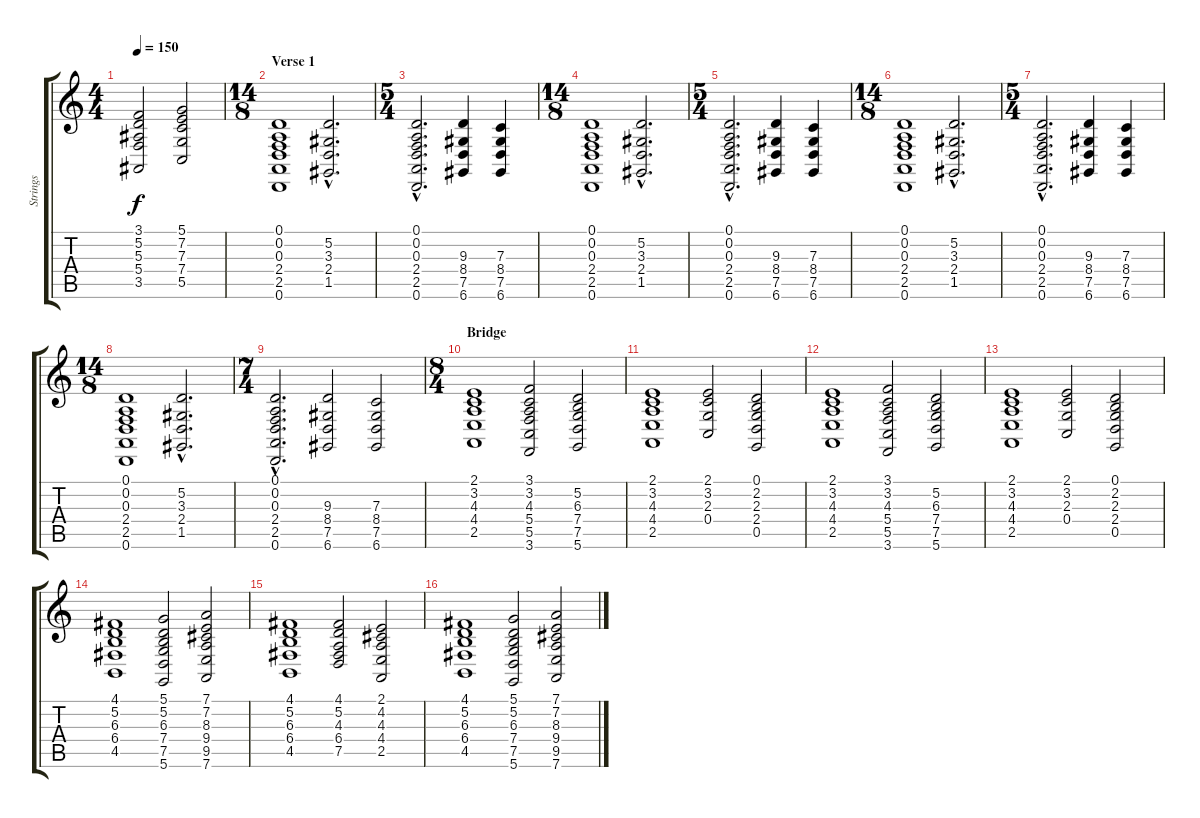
\track ("Strings" "Strings") {instrument synthstrings1}
\staff {score tabs}
\tuning (D4 A3 F3 C3 G2 D2) {hide}
\ts (4 4)
\tempo 150
\clef g2
\ks c
(3.1 5.2 5.3 5.4 3.5).2{dy f} (5.1 7.2 7.3 7.4 5.5).2 |
\ts (14 8)
\section ("" "Verse 1")
(0.1 0.2 0.3 2.4 2.5 0.6).1 (5.2{hac} 3.3{hac} 2.4{hac} 1.5{hac}).2{d} |
\ts (5 4)
(0.1{hac} 0.2{hac} 0.3{hac} 2.4{hac} 2.5{hac} 0.6{hac}).2{d} (9.3 8.4 7.5 6.6).4 (7.3 8.4 7.5 6.6).4 |
\ts (14 8)
(0.1 0.2 0.3 2.4 2.5 0.6).1 (5.2{hac} 3.3{hac} 2.4{hac} 1.5{hac}).2{d} |
\ts (5 4)
(0.1{hac} 0.2{hac} 0.3{hac} 2.4{hac} 2.5{hac} 0.6{hac}).2{d} (9.3 8.4 7.5 6.6).4 (7.3 8.4 7.5 6.6).4 |
\ts (14 8)
(0.1 0.2 0.3 2.4 2.5 0.6).1 (5.2{hac} 3.3{hac} 2.4{hac} 1.5{hac}).2{d} |
\ts (5 4)
(0.1{hac} 0.2{hac} 0.3{hac} 2.4{hac} 2.5{hac} 0.6{hac}).2{d} (9.3 8.4 7.5 6.6).4 (7.3 8.4 7.5 6.6).4 |
\ts (14 8)
(0.1 0.2 0.3 2.4 2.5 0.6).1 (5.2{hac} 3.3{hac} 2.4{hac} 1.5{hac}).2{d} |
\ts (7 4)
(0.1{hac} 0.2{hac} 0.3{hac} 2.4{hac} 2.5{hac} 0.6{hac}).2{d} (9.3 8.4 7.5 6.6).2 (7.3 8.4 7.5 6.6).2 |
\ts (8 4)
\section ("" "Bridge")
(2.1 3.2 4.3 4.4 2.5).1 (3.1 3.2 4.3 5.4 5.5 3.6).2 (5.2 6.3 7.4 7.5 5.6).2 |
(2.1 3.2 4.3 4.4 2.5).1 (2.1 3.2 2.3 0.4).2 (0.1 2.2 2.3 2.4 0.5).2 |
(2.1 3.2 4.3 4.4 2.5).1 (3.1 3.2 4.3 5.4 5.5 3.6).2 (5.2 6.3 7.4 7.5 5.6).2 |
(2.1 3.2 4.3 4.4 2.5).1 (2.1 3.2 2.3 0.4).2 (0.1 2.2 2.3 2.4 0.5).2 |
(4.1 5.2 6.3 6.4 4.5).1 (5.1 5.2 6.3 7.4 7.5 5.6).2 (7.1 7.2 8.3 9.4 9.5 7.6).2 |
(4.1 5.2 6.3 6.4 4.5).1 (4.1 5.2 4.3 6.4 7.5).2 (2.1 4.2 4.3 4.4 2.5).2 |
(4.1 5.2 6.3 6.4 4.5).1 (5.1 5.2 6.3 7.4 7.5 5.6).2 (7.1 7.2 8.3 9.4 9.5 7.6).2
